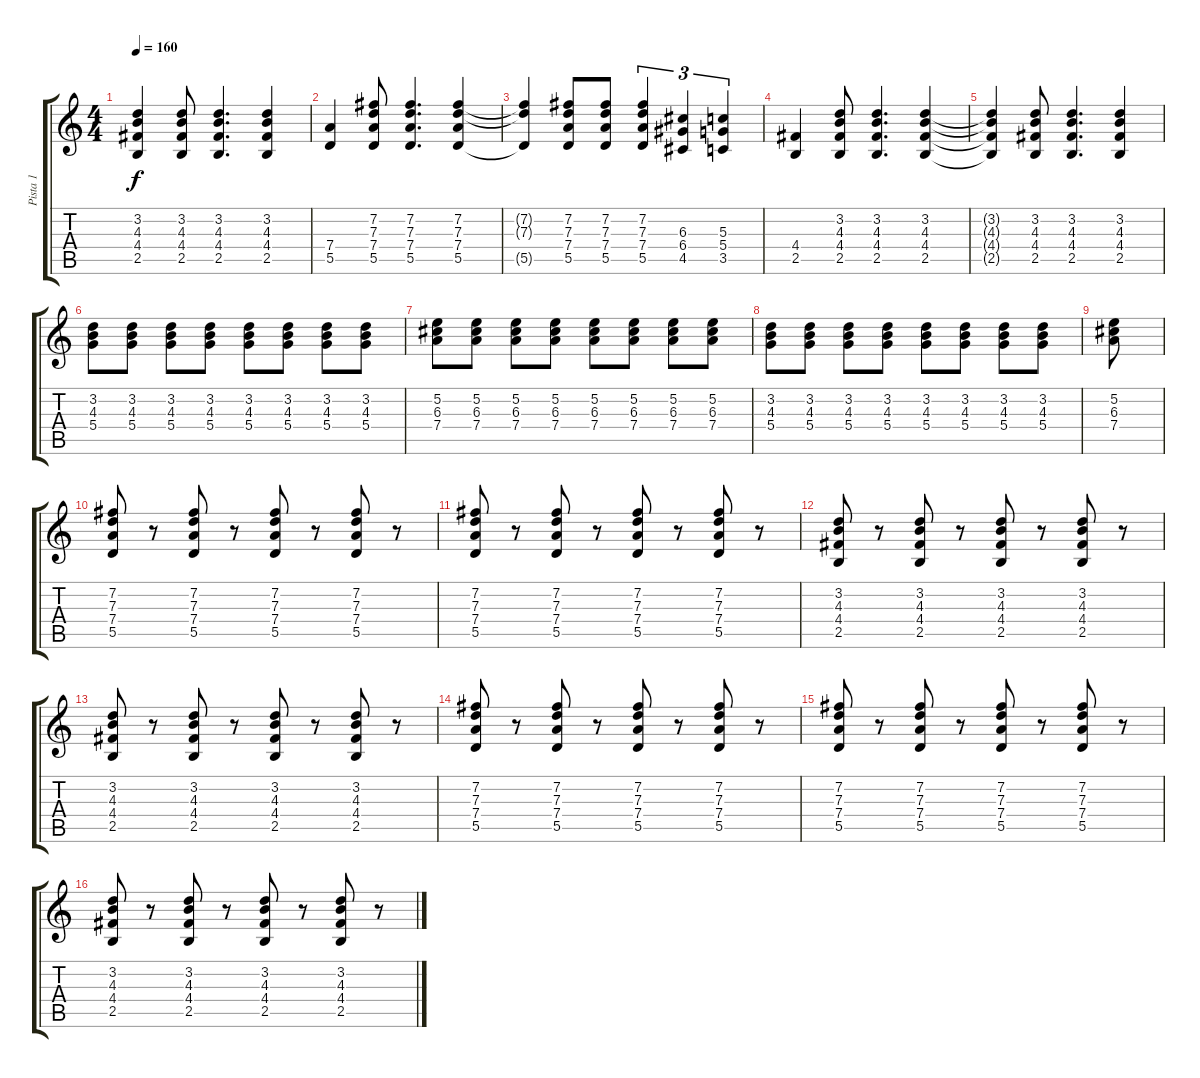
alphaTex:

\track ("Pista 1" "Pista 1") {instrument overdrivenguitar}
\staff {score tabs}
\tuning (E4 B3 G3 D3 A2 E2) {hide}
\ts (4 4)
\tempo 160
\clef g2
\ks c
(3.2{t} 4.3{t} 4.4{t} 2.5{t}).4{dy f} (3.2 4.3 4.4 2.5).8 (3.2 4.3 4.4 2.5).4{d} (3.2 4.3 4.4 2.5).4 |
(7.4 5.5).4 (7.2 7.3 7.4 5.5).8 (7.2 7.3 7.4 5.5).4{d} (7.2 7.3 7.4 5.5).4 |
(7.2{t} 7.3{t} 5.5{t}).4 (7.2 7.3 7.4 5.5).8 (7.2 7.3 7.4 5.5).8 (7.2 7.3 7.4 5.5).4{tu (3 2)} (6.3 6.4 4.5).4{tu (3 2)} (5.3 5.4 3.5).4{tu (3 2)} |
(4.4 2.5).4 (3.2 4.3 4.4 2.5).8 (3.2 4.3 4.4 2.5).4{d} (3.2 4.3 4.4 2.5).4 |
(3.2{t} 4.3{t} 4.4{t} 2.5{t}).4 (3.2 4.3 4.4 2.5).8 (3.2 4.3 4.4 2.5).4{d} (3.2 4.3 4.4 2.5).4 |
(3.2 4.3 5.4).8 (3.2 4.3 5.4).8 (3.2 4.3 5.4).8 (3.2 4.3 5.4).8 (3.2 4.3 5.4).8 (3.2 4.3 5.4).8 (3.2 4.3 5.4).8 (3.2 4.3 5.4).8 |
(5.2 6.3 7.4).8 (5.2 6.3 7.4).8 (5.2 6.3 7.4).8 (5.2 6.3 7.4).8 (5.2 6.3 7.4).8 (5.2 6.3 7.4).8 (5.2 6.3 7.4).8 (5.2 6.3 7.4).8 |
(3.2 4.3 5.4).8 (3.2 4.3 5.4).8 (3.2 4.3 5.4).8 (3.2 4.3 5.4).8 (3.2 4.3 5.4).8 (3.2 4.3 5.4).8 (3.2 4.3 5.4).8 (3.2 4.3 5.4).8 |
(5.2 6.3 7.4).8 |
(7.2 7.3 7.4 5.5).8 r.8 (7.2 7.3 7.4 5.5).8 r.8 (7.2 7.3 7.4 5.5).8 r.8 (7.2 7.3 7.4 5.5).8 r.8 |
(7.2 7.3 7.4 5.5).8 r.8 (7.2 7.3 7.4 5.5).8 r.8 (7.2 7.3 7.4 5.5).8 r.8 (7.2 7.3 7.4 5.5).8 r.8 |
(3.2 4.3 4.4 2.5).8 r.8 (3.2 4.3 4.4 2.5).8 r.8 (3.2 4.3 4.4 2.5).8 r.8 (3.2 4.3 4.4 2.5).8 r.8 |
(3.2 4.3 4.4 2.5).8 r.8 (3.2 4.3 4.4 2.5).8 r.8 (3.2 4.3 4.4 2.5).8 r.8 (3.2 4.3 4.4 2.5).8 r.8 |
(7.2 7.3 7.4 5.5).8 r.8 (7.2 7.3 7.4 5.5).8 r.8 (7.2 7.3 7.4 5.5).8 r.8 (7.2 7.3 7.4 5.5).8 r.8 |
(7.2 7.3 7.4 5.5).8 r.8 (7.2 7.3 7.4 5.5).8 r.8 (7.2 7.3 7.4 5.5).8 r.8 (7.2 7.3 7.4 5.5).8 r.8 |
(3.2 4.3 4.4 2.5).8 r.8 (3.2 4.3 4.4 2.5).8 r.8 (3.2 4.3 4.4 2.5).8 r.8 (3.2 4.3 4.4 2.5).8 r.8
